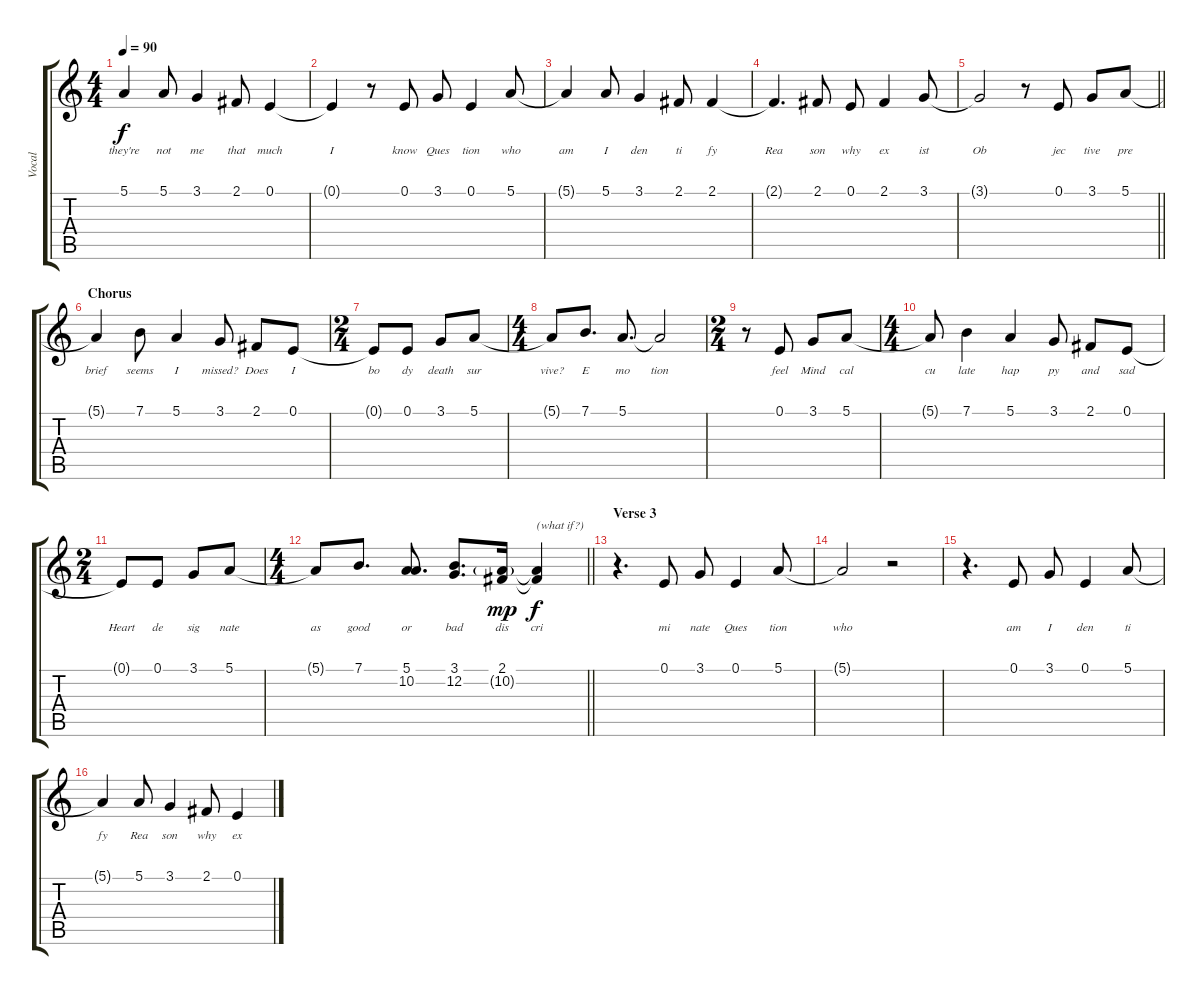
\track ("Vocal" "Vocal") {instrument acousticgrandpiano}
\staff {score tabs}
\tuning (E4 B3 G3 D3 A2 E2) {hide}
\ts (4 4)
\tempo 90
\clef g2
\ks c
5.1{t}.4{lyrics (0 "they're") lyrics (1 "") lyrics (2 "") lyrics (3 "") lyrics (4 "") dy f} 5.1.8{lyrics (0 "not") lyrics (1 "") lyrics (2 "") lyrics (3 "") lyrics (4 "")} 3.1.4{lyrics (0 "me") lyrics (1 "") lyrics (2 "") lyrics (3 "") lyrics (4 "")} 2.1.8{lyrics (0 "that") lyrics (1 "") lyrics (2 "") lyrics (3 "") lyrics (4 "")} 0.1.4{lyrics (0 "much") lyrics (1 "") lyrics (2 "") lyrics (3 "") lyrics (4 "")} |
0.1{t}.4{lyrics (0 "I") lyrics (1 "") lyrics (2 "") lyrics (3 "") lyrics (4 "")} r.8 0.1.8{lyrics (0 "know") lyrics (1 "") lyrics (2 "") lyrics (3 "") lyrics (4 "")} 3.1.8{lyrics (0 "Ques") lyrics (1 "") lyrics (2 "") lyrics (3 "") lyrics (4 "")} 0.1.4{lyrics (0 "tion") lyrics (1 "") lyrics (2 "") lyrics (3 "") lyrics (4 "")} 5.1.8{lyrics (0 "who") lyrics (1 "") lyrics (2 "") lyrics (3 "") lyrics (4 "")} |
5.1{t}.4{lyrics (0 "am") lyrics (1 "") lyrics (2 "") lyrics (3 "") lyrics (4 "")} 5.1.8{lyrics (0 "I") lyrics (1 "") lyrics (2 "") lyrics (3 "") lyrics (4 "")} 3.1.4{lyrics (0 "den") lyrics (1 "") lyrics (2 "") lyrics (3 "") lyrics (4 "")} 2.1.8{lyrics (0 "ti") lyrics (1 "") lyrics (2 "") lyrics (3 "") lyrics (4 "")} 2.1.4{lyrics (0 "fy") lyrics (1 "") lyrics (2 "") lyrics (3 "") lyrics (4 "")} |
2.1{t}.4{d lyrics (0 "Rea") lyrics (1 "") lyrics (2 "") lyrics (3 "") lyrics (4 "")} 2.1.8{lyrics (0 "son") lyrics (1 "") lyrics (2 "") lyrics (3 "") lyrics (4 "")} 0.1.8{lyrics (0 "why") lyrics (1 "") lyrics (2 "") lyrics (3 "") lyrics (4 "")} 2.1.4{lyrics (0 "ex") lyrics (1 "") lyrics (2 "") lyrics (3 "") lyrics (4 "")} 3.1.8{lyrics (0 "ist") lyrics (1 "") lyrics (2 "") lyrics (3 "") lyrics (4 "")} |
\barLineRight lightlight
3.1{t}.2{lyrics (0 "Ob") lyrics (1 "") lyrics (2 "") lyrics (3 "") lyrics (4 "")} r.8 0.1.8{lyrics (0 "jec") lyrics (1 "") lyrics (2 "") lyrics (3 "") lyrics (4 "")} 3.1.8{lyrics (0 "tive") lyrics (1 "") lyrics (2 "") lyrics (3 "") lyrics (4 "")} 5.1.8{lyrics (0 "pre") lyrics (1 "") lyrics (2 "") lyrics (3 "") lyrics (4 "")} |
\section ("" "Chorus")
5.1{t}.4{lyrics (0 "brief") lyrics (1 "") lyrics (2 "") lyrics (3 "") lyrics (4 "")} 7.1.8{lyrics (0 "seems") lyrics (1 "") lyrics (2 "") lyrics (3 "") lyrics (4 "")} 5.1.4{lyrics (0 "I") lyrics (1 "") lyrics (2 "") lyrics (3 "") lyrics (4 "")} 3.1.8{lyrics (0 "missed?") lyrics (1 "") lyrics (2 "") lyrics (3 "") lyrics (4 "")} 2.1.8{lyrics (0 "Does") lyrics (1 "") lyrics (2 "") lyrics (3 "") lyrics (4 "")} 0.1.8{lyrics (0 "I") lyrics (1 "") lyrics (2 "") lyrics (3 "") lyrics (4 "")} |
\ts (2 4)
0.1{t}.8{lyrics (0 "bo") lyrics (1 "") lyrics (2 "") lyrics (3 "") lyrics (4 "")} 0.1.8{lyrics (0 "dy") lyrics (1 "") lyrics (2 "") lyrics (3 "") lyrics (4 "")} 3.1.8{lyrics (0 "death") lyrics (1 "") lyrics (2 "") lyrics (3 "") lyrics (4 "")} 5.1.8{lyrics (0 "sur") lyrics (1 "") lyrics (2 "") lyrics (3 "") lyrics (4 "")} |
\ts (4 4)
5.1{t}.8{lyrics (0 "vive?") lyrics (1 "") lyrics (2 "") lyrics (3 "") lyrics (4 "")} 7.1.8{d lyrics (0 "E") lyrics (1 "") lyrics (2 "") lyrics (3 "") lyrics (4 "")} 5.1.8{d lyrics (0 "mo") lyrics (1 "") lyrics (2 "") lyrics (3 "") lyrics (4 "")} 5.1{t}.2{lyrics (0 "tion") lyrics (1 "") lyrics (2 "") lyrics (3 "") lyrics (4 "")} |
\ts (2 4)
r.8 0.1.8{lyrics (0 "feel") lyrics (1 "") lyrics (2 "") lyrics (3 "") lyrics (4 "")} 3.1.8{lyrics (0 "Mind") lyrics (1 "") lyrics (2 "") lyrics (3 "") lyrics (4 "")} 5.1.8{lyrics (0 "cal") lyrics (1 "") lyrics (2 "") lyrics (3 "") lyrics (4 "")} |
\ts (4 4)
5.1{t}.8{lyrics (0 "cu") lyrics (1 "") lyrics (2 "") lyrics (3 "") lyrics (4 "")} 7.1.4{lyrics (0 "late") lyrics (1 "") lyrics (2 "") lyrics (3 "") lyrics (4 "")} 5.1.4{lyrics (0 "hap") lyrics (1 "") lyrics (2 "") lyrics (3 "") lyrics (4 "")} 3.1.8{lyrics (0 "py") lyrics (1 "") lyrics (2 "") lyrics (3 "") lyrics (4 "")} 2.1.8{lyrics (0 "and") lyrics (1 "") lyrics (2 "") lyrics (3 "") lyrics (4 "")} 0.1.8{lyrics (0 "sad") lyrics (1 "") lyrics (2 "") lyrics (3 "") lyrics (4 "")} |
\ts (2 4)
0.1{t}.8{lyrics (0 "Heart") lyrics (1 "") lyrics (2 "") lyrics (3 "") lyrics (4 "")} 0.1.8{lyrics (0 "de") lyrics (1 "") lyrics (2 "") lyrics (3 "") lyrics (4 "")} 3.1.8{lyrics (0 "sig") lyrics (1 "") lyrics (2 "") lyrics (3 "") lyrics (4 "")} 5.1.8{lyrics (0 "nate") lyrics (1 "") lyrics (2 "") lyrics (3 "") lyrics (4 "")} |
\ts (4 4)
\barLineRight lightlight
5.1{t}.8{lyrics (0 "as") lyrics (1 "") lyrics (2 "") lyrics (3 "") lyrics (4 "")} 7.1.8{d lyrics (0 "good") lyrics (1 "") lyrics (2 "") lyrics (3 "") lyrics (4 "")} (5.1 10.2).8{d lyrics (0 "or") lyrics (1 "") lyrics (2 "") lyrics (3 "") lyrics (4 "")} (3.1 12.2).8{d lyrics (0 "bad") lyrics (1 "") lyrics (2 "") lyrics (3 "") lyrics (4 "")} (2.1 10.2{g}).16{lyrics (0 "dis") lyrics (1 "") lyrics (2 "") lyrics (3 "") lyrics (4 "") dy mp} (2.1{t} 10.2{t}).4{txt "(what if?)" lyrics (0 "cri") lyrics (1 "") lyrics (2 "") lyrics (3 "") lyrics (4 "") dy f} |
\section ("" "Verse 3")
r.4{d} 0.1.8{lyrics (0 "mi") lyrics (1 "") lyrics (2 "") lyrics (3 "") lyrics (4 "")} 3.1.8{lyrics (0 "nate") lyrics (1 "") lyrics (2 "") lyrics (3 "") lyrics (4 "")} 0.1.4{lyrics (0 "Ques") lyrics (1 "") lyrics (2 "") lyrics (3 "") lyrics (4 "")} 5.1.8{lyrics (0 "tion") lyrics (1 "") lyrics (2 "") lyrics (3 "") lyrics (4 "")} |
5.1{t}.2{lyrics (0 "who") lyrics (1 "") lyrics (2 "") lyrics (3 "") lyrics (4 "")} r.2 |
r.4{d} 0.1.8{lyrics (0 "am") lyrics (1 "") lyrics (2 "") lyrics (3 "") lyrics (4 "")} 3.1.8{lyrics (0 "I") lyrics (1 "") lyrics (2 "") lyrics (3 "") lyrics (4 "")} 0.1.4{lyrics (0 "den") lyrics (1 "") lyrics (2 "") lyrics (3 "") lyrics (4 "")} 5.1.8{lyrics (0 "ti") lyrics (1 "") lyrics (2 "") lyrics (3 "") lyrics (4 "")} |
5.1{t}.4{lyrics (0 "fy") lyrics (1 "") lyrics (2 "") lyrics (3 "") lyrics (4 "")} 5.1.8{lyrics (0 "Rea") lyrics (1 "") lyrics (2 "") lyrics (3 "") lyrics (4 "")} 3.1.4{lyrics (0 "son") lyrics (1 "") lyrics (2 "") lyrics (3 "") lyrics (4 "")} 2.1.8{lyrics (0 "why") lyrics (1 "") lyrics (2 "") lyrics (3 "") lyrics (4 "")} 0.1.4{lyrics (0 "ex") lyrics (1 "") lyrics (2 "") lyrics (3 "") lyrics (4 "")}
